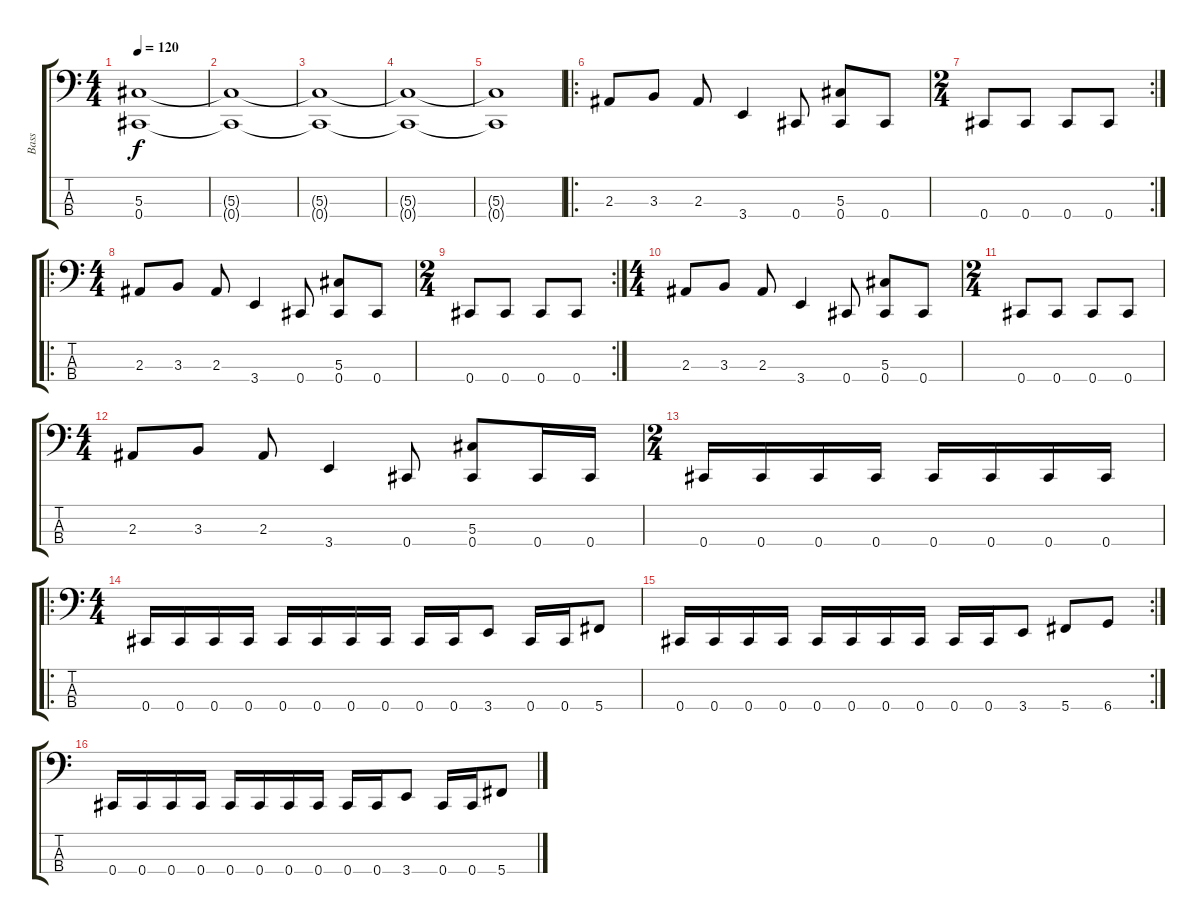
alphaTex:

\track ("Bass" "Bass") {instrument slapbass1}
\staff {score tabs}
\tuning (Gb2 Db2 Ab1 Db1) {hide}
\ts (4 4)
\tempo 120
\clef f4
\ks c
(5.3{t} 0.4{t}).1{dy f} |
(5.3{t} 0.4{t}).1 |
(5.3{t} 0.4{t}).1 |
(5.3{t} 0.4{t}).1 |
(5.3{t} 0.4{t}).1 |
\ro
2.3.8 3.3.8 2.3.8 3.4.4 0.4.8 (5.3 0.4).8 0.4.8 |
\rc 2
\ts (2 4)
0.4.8 0.4.8 0.4.8 0.4.8 |
\ro
\ts (4 4)
2.3.8 3.3.8 2.3.8 3.4.4 0.4.8 (5.3 0.4).8 0.4.8 |
\rc 2
\ts (2 4)
0.4.8 0.4.8 0.4.8 0.4.8 |
\ts (4 4)
2.3.8 3.3.8 2.3.8 3.4.4 0.4.8 (5.3 0.4).8 0.4.8 |
\ts (2 4)
0.4.8 0.4.8 0.4.8 0.4.8 |
\ts (4 4)
2.3.8 3.3.8 2.3.8 3.4.4 0.4.8 (5.3 0.4).8 0.4.16 0.4.16 |
\ts (2 4)
0.4.16 0.4.16 0.4.16 0.4.16 0.4.16 0.4.16 0.4.16 0.4.16 |
\ro
\ts (4 4)
0.4.16 0.4.16 0.4.16 0.4.16 0.4.16 0.4.16 0.4.16 0.4.16 0.4.16 0.4.16 3.4.8 0.4.16 0.4.16 5.4.8 |
\rc 2
0.4.16 0.4.16 0.4.16 0.4.16 0.4.16 0.4.16 0.4.16 0.4.16 0.4.16 0.4.16 3.4.8 5.4.8 6.4.8 |
0.4.16 0.4.16 0.4.16 0.4.16 0.4.16 0.4.16 0.4.16 0.4.16 0.4.16 0.4.16 3.4.8 0.4.16 0.4.16 5.4.8
